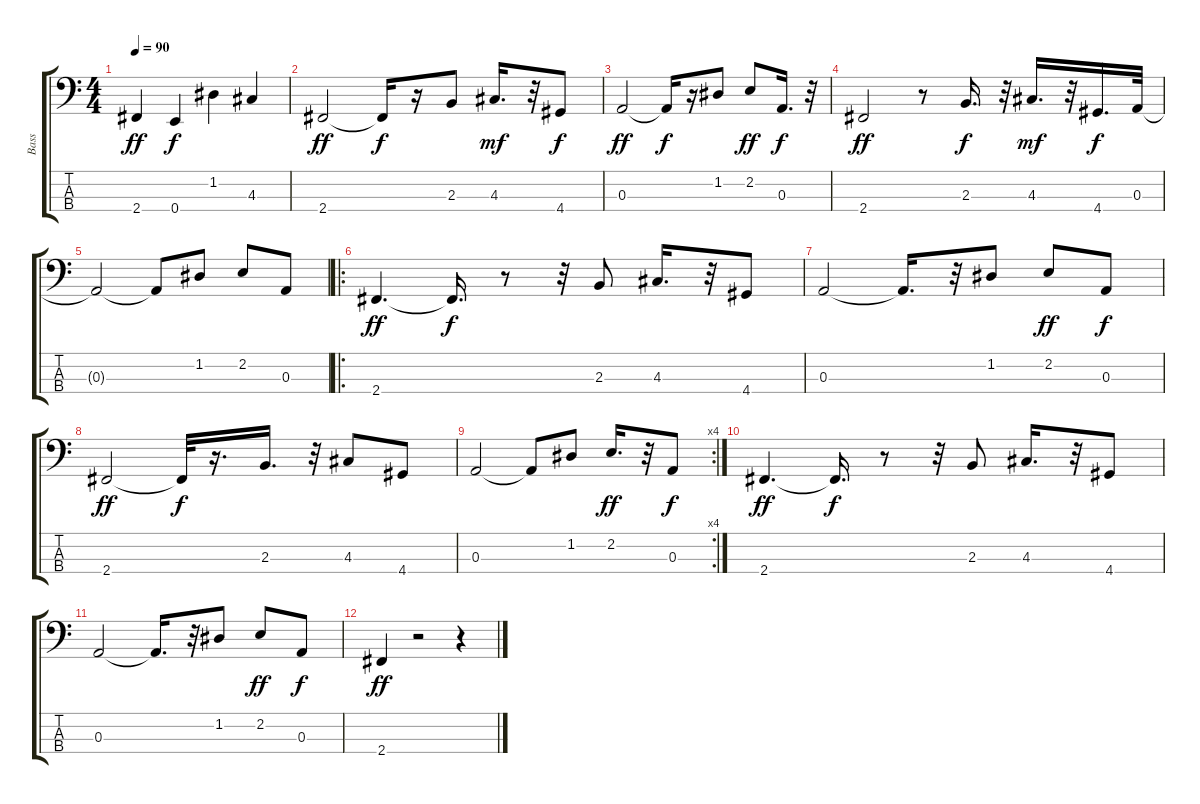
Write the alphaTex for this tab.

\track ("Bass" "Bass") {instrument electricbassfinger}
\staff {score tabs}
\tuning (G2 D2 A1 E1) {hide}
\ts (4 4)
\tempo 90
\clef f4
\ks c
2.4.4{dy ff} 0.4.4{dy f} 1.2.4 4.3.4 |
2.4.2{dy ff} 2.4{t}.16{dy f} r.16 2.3.8 4.3.16{d dy mf} r.32 4.4.8{dy f} |
0.3.2{dy ff} 0.3{t}.16{dy f} r.16 1.2.8 2.2.8{dy ff} 0.3.16{d dy f} r.32 |
2.4.2{dy ff} r.8 2.3.16{d dy f} r.32 4.3.16{d dy mf} r.32 4.4.16{d dy f} 0.3.32 |
0.3{t}.2 0.3{t}.8 1.2.8 2.2.8 0.3.8 |
\ro
2.4.4{d dy ff} 2.4{t}.16{d dy f} r.8 r.32 2.3.8 4.3.16{d} r.32 4.4.8 |
0.3.2 0.3{t}.16{d} r.32 1.2.8 2.2.8{dy ff} 0.3.8{dy f} |
2.4.2{dy ff} 2.4{t}.32{dy f} r.16{d} 2.3.16{d} r.32 4.3.8 4.4.8 |
\rc 4
0.3.2 0.3{t}.8 1.2.8 2.2.16{d dy ff} r.32 0.3.8{dy f} |
2.4.4{d dy ff} 2.4{t}.16{d dy f} r.8 r.32 2.3.8 4.3.16{d} r.32 4.4.8 |
0.3.2 0.3{t}.16{d} r.32 1.2.8 2.2.8{dy ff} 0.3.8{dy f} |
2.4.4{dy ff} r.2 r.4
